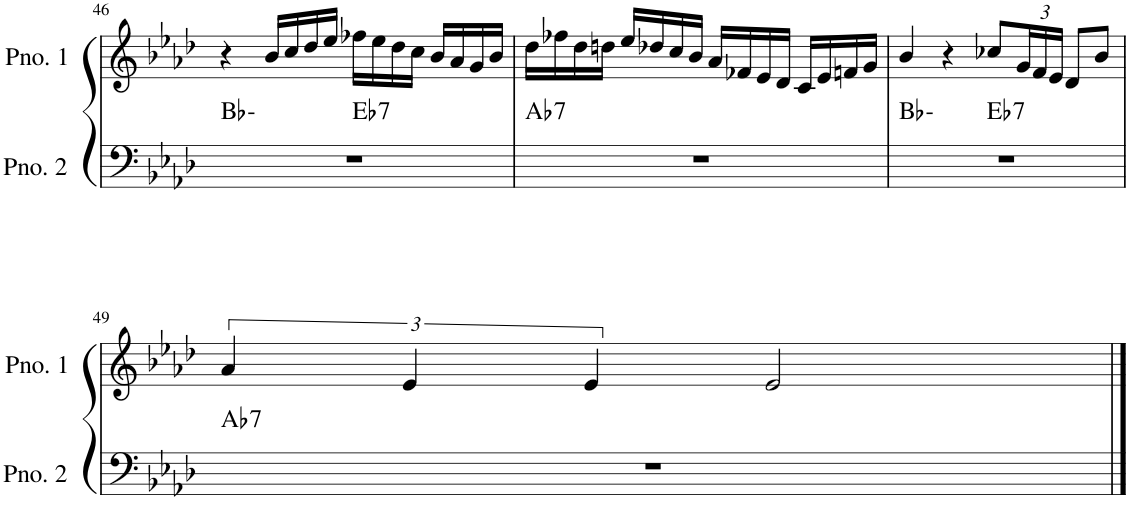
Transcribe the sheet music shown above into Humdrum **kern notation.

**kern	**harte	**kern
*part2	*part2	*part1
*staff2	*	*staff1
*I"ピアノ 2	*	*I"ピアノ 1
!!LO:PB:g=z
*clefF4	*	*clefG2
*k[b-e-a-d-]	*	*k[b-e-a-d-]
*M4/4	*	*M4/4
=46	=46	=46
*^	*	*
1r	2ryy	Bb:min	4r
.	.	.	16b-/LL
.	.	.	16cc/
.	.	.	16dd-/
.	.	.	16ee-/JJ
!	!	!LO:H:kt=7	!
.	2ryy	Eb:7	16ff-X\LL
.	.	.	16ee-\
.	.	.	16dd-\
.	.	.	16cc\JJ
.	.	.	16b-/LL
.	.	.	16a-/
.	.	.	16g/
.	.	.	16b-/JJ
=47	=47	=47	=47
!	!	!LO:H:kt=7	!
*v	*v	*	*
1r	Ab:7	16dd-\LL
.	.	16ff-X\
.	.	16dd-\
.	.	16ddn\JJ
.	.	16ee-/LL
.	.	16dd-X/
.	.	16cc/
.	.	16b-/JJ
.	.	16a-/LL
.	.	16f-X/
.	.	16e-/
.	.	16d-/JJ
.	.	16c/LL
.	.	16e-/
.	.	16fn/
.	.	16g/JJ
=48	=48	=48
*^	*	*
1r	2ryy	Bb:min	4b-/
.	.	.	4r
!	!	!LO:H:kt=7	!
.	2ryy	Eb:7	8cc-X/L
*	*	*	*Xbrackettup
.	.	.	24g/L
.	.	.	24f/
.	.	.	24e-/JJ
.	.	.	8d-/L
.	.	.	8b-/J
*v	*v	*	*
!!LO:LB:g=z
=49	=49	=49
*	*	*brackettup
*^	*	*
!	!	!LO:H:kt=7	!
*v	*v	*	*
1r	Ab:7	6a-/
.	.	6e-/
.	.	6e-/
.	.	2e-/
==	==	==
*-	*-	*-
